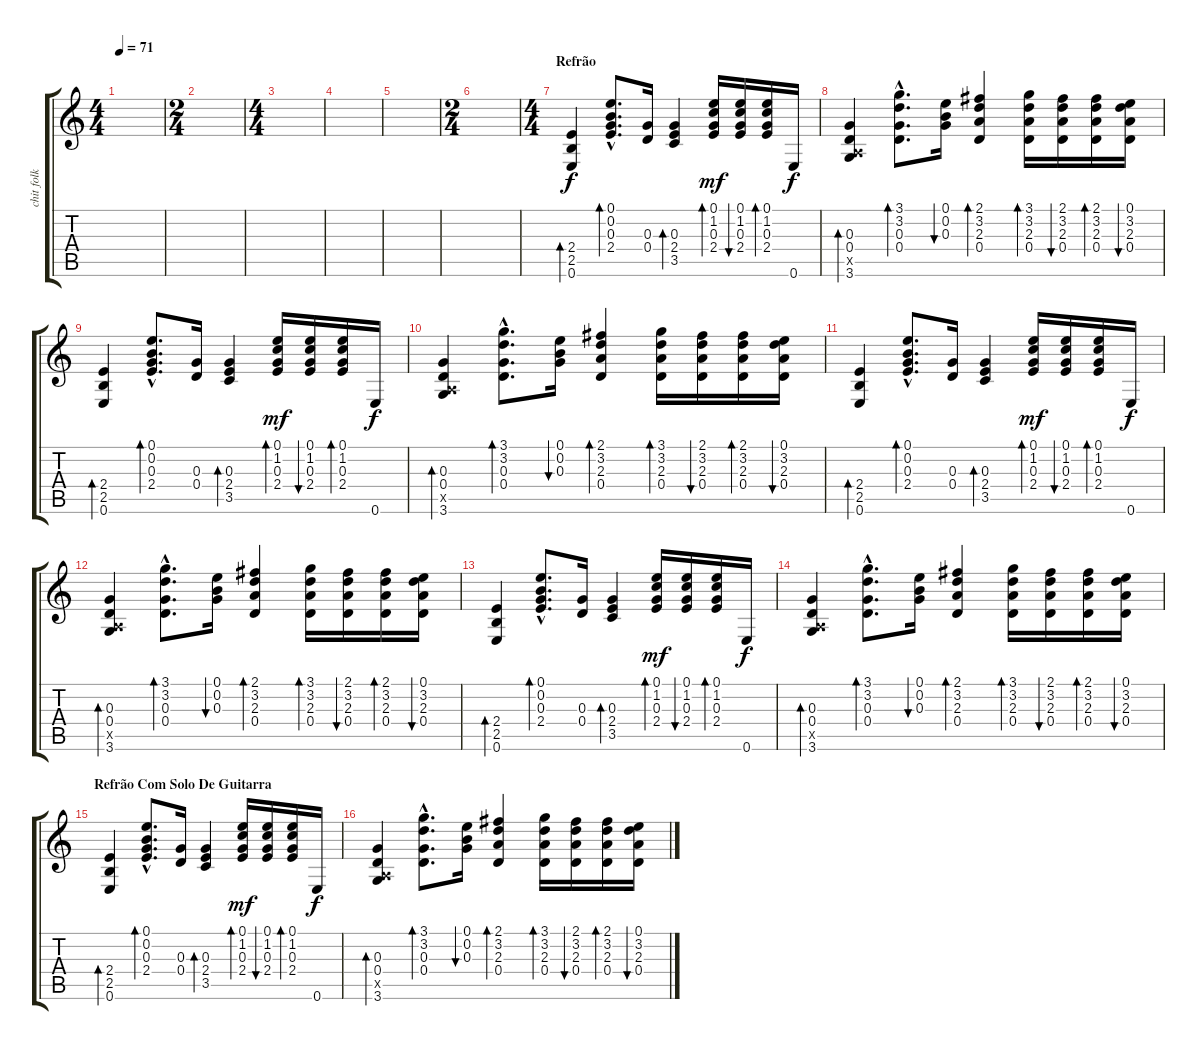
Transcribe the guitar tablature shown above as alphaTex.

\track ("chit folk 1" "chit folk ") {instrument synthbass2}
\staff {score tabs}
\tuning (E4 B3 G3 D3 A2 E2) {hide}
\ts (4 4)
\tempo 71
\clef g2
\ks c
|
\ts (2 4)
|
\ts (4 4)
|
|
|
\ts (2 4)
|
\ts (4 4)
\section ("" "Refrão")
(2.4 2.5 0.6).4{bd 60} (0.1{hac} 0.2{hac} 0.3{hac} 2.4{hac}).8{d bd 60} (0.3 0.4).16 (0.3 2.4 3.5).4{bd 60} (0.1 1.2 0.3 2.4).16{bd 60 dy mf} (0.1 1.2 0.3 2.4).16{bu 60} (0.1 1.2 0.3 2.4).16{bd 60} 0.6.16{dy f} |
(0.3 0.4 0.5{x} 3.6).4{bd 60} (3.1{hac} 3.2{hac} 0.3{hac} 0.4{hac}).8{d bd 60} (0.1 0.2 0.3).16{bu 60} (2.1 3.2 2.3 0.4).4{bd 60} (3.1 3.2 2.3 0.4).16{bd 60} (2.1 3.2 2.3 0.4).16{bu 60} (2.1 3.2 2.3 0.4).16{bd 60} (0.1 3.2 2.3 0.4).16{bu 60} |
(2.4 2.5 0.6).4{bd 60} (0.1{hac} 0.2{hac} 0.3{hac} 2.4{hac}).8{d bd 60} (0.3 0.4).16 (0.3 2.4 3.5).4{bd 60} (0.1 1.2 0.3 2.4).16{bd 60 dy mf} (0.1 1.2 0.3 2.4).16{bu 60} (0.1 1.2 0.3 2.4).16{bd 60} 0.6.16{dy f} |
(0.3 0.4 0.5{x} 3.6).4{bd 60} (3.1{hac} 3.2{hac} 0.3{hac} 0.4{hac}).8{d bd 60} (0.1 0.2 0.3).16{bu 60} (2.1 3.2 2.3 0.4).4{bd 60} (3.1 3.2 2.3 0.4).16{bd 60} (2.1 3.2 2.3 0.4).16{bu 60} (2.1 3.2 2.3 0.4).16{bd 60} (0.1 3.2 2.3 0.4).16{bu 60} |
(2.4 2.5 0.6).4{bd 60} (0.1{hac} 0.2{hac} 0.3{hac} 2.4{hac}).8{d bd 60} (0.3 0.4).16 (0.3 2.4 3.5).4{bd 60} (0.1 1.2 0.3 2.4).16{bd 60 dy mf} (0.1 1.2 0.3 2.4).16{bu 60} (0.1 1.2 0.3 2.4).16{bd 60} 0.6.16{dy f} |
(0.3 0.4 0.5{x} 3.6).4{bd 60} (3.1{hac} 3.2{hac} 0.3{hac} 0.4{hac}).8{d bd 60} (0.1 0.2 0.3).16{bu 60} (2.1 3.2 2.3 0.4).4{bd 60} (3.1 3.2 2.3 0.4).16{bd 60} (2.1 3.2 2.3 0.4).16{bu 60} (2.1 3.2 2.3 0.4).16{bd 60} (0.1 3.2 2.3 0.4).16{bu 60} |
(2.4 2.5 0.6).4{bd 60} (0.1{hac} 0.2{hac} 0.3{hac} 2.4{hac}).8{d bd 60} (0.3 0.4).16 (0.3 2.4 3.5).4{bd 60} (0.1 1.2 0.3 2.4).16{bd 60 dy mf} (0.1 1.2 0.3 2.4).16{bu 60} (0.1 1.2 0.3 2.4).16{bd 60} 0.6.16{dy f} |
(0.3 0.4 0.5{x} 3.6).4{bd 60} (3.1{hac} 3.2{hac} 0.3{hac} 0.4{hac}).8{d bd 60} (0.1 0.2 0.3).16{bu 60} (2.1 3.2 2.3 0.4).4{bd 60} (3.1 3.2 2.3 0.4).16{bd 60} (2.1 3.2 2.3 0.4).16{bu 60} (2.1 3.2 2.3 0.4).16{bd 60} (0.1 3.2 2.3 0.4).16{bu 60} |
\section ("" "Refrão Com Solo De Guitarra")
(2.4 2.5 0.6).4{bd 60} (0.1{hac} 0.2{hac} 0.3{hac} 2.4{hac}).8{d bd 60} (0.3 0.4).16 (0.3 2.4 3.5).4{bd 60} (0.1 1.2 0.3 2.4).16{bd 60 dy mf} (0.1 1.2 0.3 2.4).16{bu 60} (0.1 1.2 0.3 2.4).16{bd 60} 0.6.16{dy f} |
(0.3 0.4 0.5{x} 3.6).4{bd 60} (3.1{hac} 3.2{hac} 0.3{hac} 0.4{hac}).8{d bd 60} (0.1 0.2 0.3).16{bu 60} (2.1 3.2 2.3 0.4).4{bd 60} (3.1 3.2 2.3 0.4).16{bd 60} (2.1 3.2 2.3 0.4).16{bu 60} (2.1 3.2 2.3 0.4).16{bd 60} (0.1 3.2 2.3 0.4).16{bu 60}
